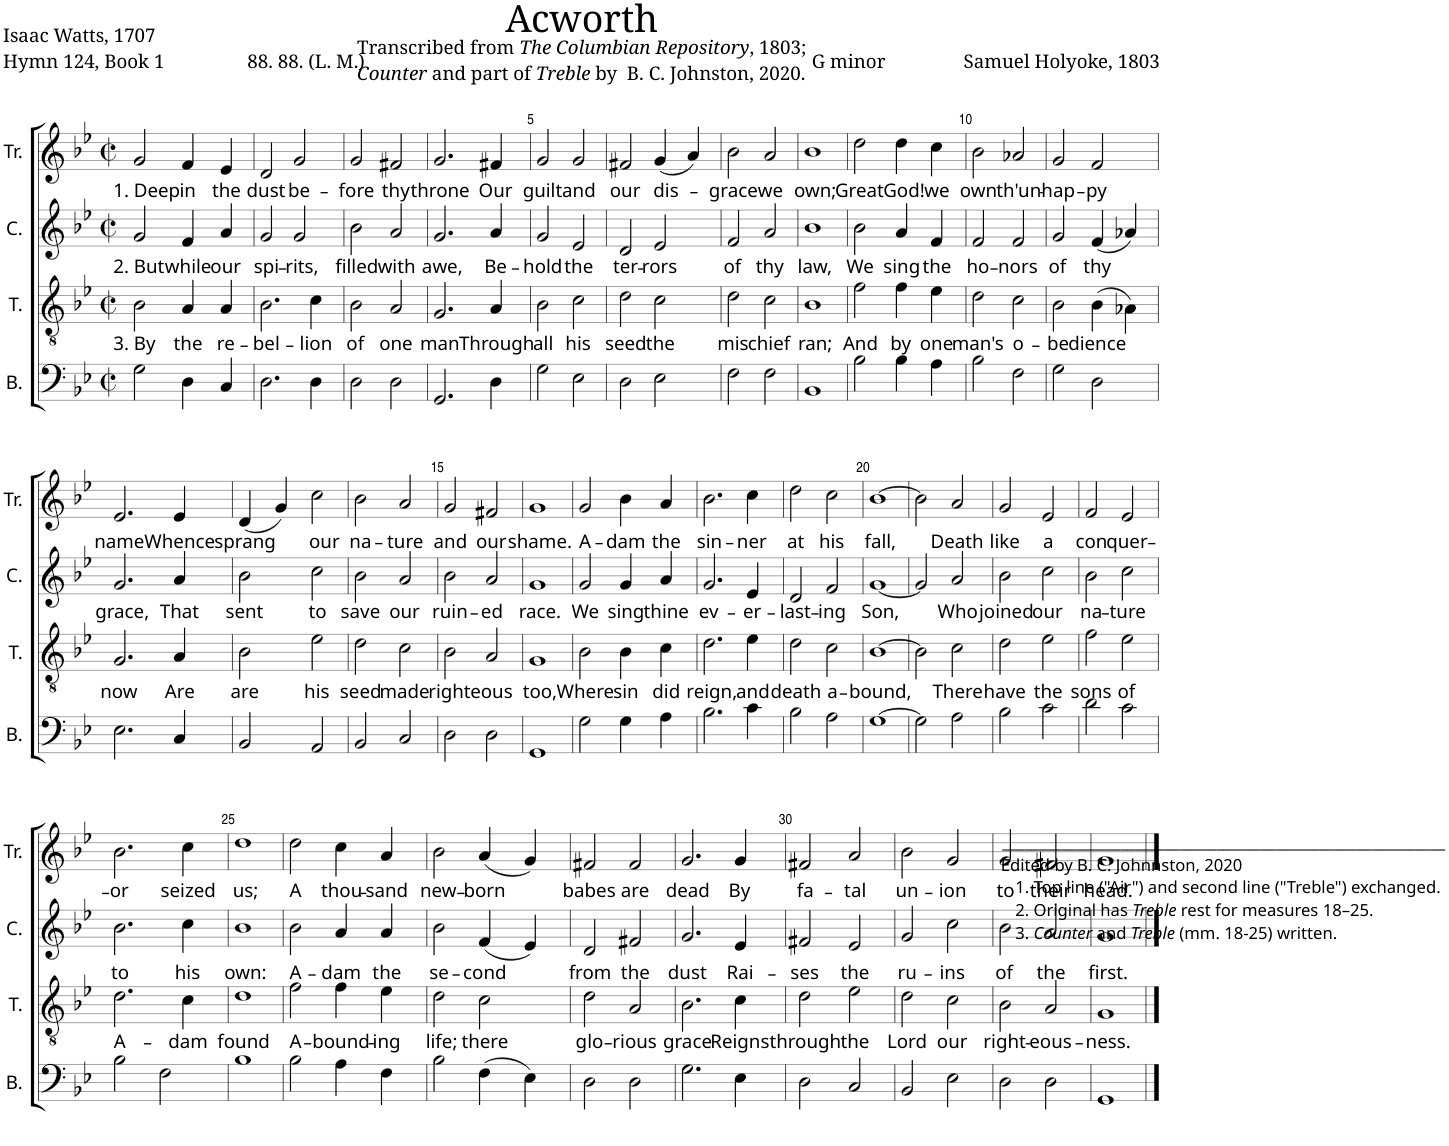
**kern	**kern	**text	**kern	**text	**kern	**text
*part4	*part3	*part3	*part2	*part2	*part1	*part1
*staff4	*staff3	*staff3	*staff2	*staff2	*staff1	*staff1
*I"B.	*I"T.	*	*I"C.	*	*I"Tr.	*
*I'B.	*I'T.	*	*I'C.	*	*I'Tr.	*
*clefF4	*clefGv2	*	*clefG2	*	*clefG2	*
*k[b-e-]	*k[b-e-]	*	*k[b-e-]	*	*k[b-e-]	*
*M2/2	*M2/2	*	*M2/2	*	*M2/2	*
*met(c|)	*met(c|)	*	*met(c|)	*	*met(c|)	*
=1	=1	=1	=1	=1	=1	=1
!	!	!LO:LY:b	!	!LO:LY:b	!	!LO:LY:b
2G\	2B-\	3. By	2g/	2. But	2g/	1. Deep
!	!	!LO:LY:b	!	!LO:LY:b	!	!LO:LY:b
4D\	4A/	the	4f/	while	4f/	in
!	!	!LO:LY:b	!	!LO:LY:b	!	!LO:LY:b
4C/	4A/	re-	4a/	our	4e-/	the
=2	=2	=2	=2	=2	=2	=2
!	!	!LO:LY:b	!	!LO:LY:b	!	!LO:LY:b
2.D\	2.B-\	-bel-	2g/	spi-	2d/	dust
!	!	!	!	!LO:LY:b	!	!LO:LY:b
.	.	.	2g/	-rits,	2g/	be-
!	!	!LO:LY:b	!	!	!	!
4D\	4c\	-lion	.	.	.	.
=3	=3	=3	=3	=3	=3	=3
!	!	!LO:LY:b	!	!LO:LY:b	!	!LO:LY:b
2D\	2B-\	of	2b-\	filled	2g/	-fore
!	!	!LO:LY:b	!	!LO:LY:b	!	!LO:LY:b
2D\	2A/	one	2a/	with	2f#X/	thy
=4	=4	=4	=4	=4	=4	=4
!	!	!LO:LY:b	!	!LO:LY:b	!	!LO:LY:b
2.GG/	2.G/	man	2.g/	awe,	2.g/	throne
!	!	!LO:LY:b	!	!LO:LY:b	!	!LO:LY:b
4D\	4A/	Through	4a/	Be-	4f#X/	Our
=5	=5	=5	=5	=5	=5	=5
!	!	!LO:LY:b	!	!LO:LY:b	!	!LO:LY:b
2G\	2B-\	all	2g/	-hold	2g/	guilt
!	!	!LO:LY:b	!	!LO:LY:b	!	!LO:LY:b
2E-\	2c\	his	2e-/	the	2g/	and
=6	=6	=6	=6	=6	=6	=6
!	!	!LO:LY:b	!	!LO:LY:b	!	!LO:LY:b
2D\	2d\	seed	2d/	ter-	2f#X/	our
!	!	!LO:LY:b	!	!LO:LY:b	!	!LO:LY:b
2E-\	2c\	the	2e-/	-rors	(4g/	dis-
.	.	.	.	.	4a/)	.
=7	=7	=7	=7	=7	=7	=7
!	!	!LO:LY:b	!	!LO:LY:b	!	!LO:LY:b
2F\	2d\	mis-	2f/	of	2b-\	-grace
!	!	!LO:LY:b	!	!LO:LY:b	!	!LO:LY:b
2F\	2c\	-chief	2a/	thy	2a/	we
=8	=8	=8	=8	=8	=8	=8
!	!	!LO:LY:b	!	!LO:LY:b	!	!LO:LY:b
1BB-	1B-	ran;	1b-	law,	1b-	own;
=9	=9	=9	=9	=9	=9	=9
!	!	!LO:LY:b	!	!LO:LY:b	!	!LO:LY:b
2B-\	2f\	And	2b-\	We	2dd\	Great
!	!	!LO:LY:b	!	!LO:LY:b	!	!LO:LY:b
4B-\	4f\	by	4a/	sing	4dd\	God!
!	!	!LO:LY:b	!	!LO:LY:b	!	!LO:LY:b
4A\	4e-\	one	4f/	the	4cc\	we
=10	=10	=10	=10	=10	=10	=10
!	!	!LO:LY:b	!	!LO:LY:b	!	!LO:LY:b
2B-\	2d\	man's	2f/	ho-	2b-\	own
!	!	!LO:LY:b	!	!LO:LY:b	!	!LO:LY:b
2F\	2c\	o-	2f/	-nors	2a-X/	th'un-
=11	=11	=11	=11	=11	=11	=11
!	!	!LO:LY:b	!	!LO:LY:b	!	!LO:LY:b
2G\	2B-\	-be-	2g/	of	2g/	-hap-
!	!	!LO:LY:b	!	!LO:LY:b	!	!LO:LY:b
2D\	(4B-\	-dience	(4f/	thy	2f/	-py
.	4A-X\)	.	4a-X/)	.	.	.
!!LO:LB:g=z
=12	=12	=12	=12	=12	=12	=12
!	!	!LO:LY:b	!	!LO:LY:b	!	!LO:LY:b
2.E-\	2.G/	now	2.g/	grace,	2.e-/	name
!	!	!LO:LY:b	!	!LO:LY:b	!	!LO:LY:b
4C/	4A/	Are	4a/	That	4e-/	Whence
=13	=13	=13	=13	=13	=13	=13
!	!	!LO:LY:b	!	!LO:LY:b	!	!LO:LY:b
2BB-/	2B-\	are	2b-\	sent	(4d/	sprang
.	.	.	.	.	4g/)	.
!	!	!LO:LY:b	!	!LO:LY:b	!	!LO:LY:b
2AA/	2e-\	his	2cc\	to	2cc\	our
=14	=14	=14	=14	=14	=14	=14
!	!	!LO:LY:b	!	!LO:LY:b	!	!LO:LY:b
2BB-/	2d\	seed	2b-\	save	2b-\	na-
!	!	!LO:LY:b	!	!LO:LY:b	!	!LO:LY:b
2C/	2c\	made	2a/	our	2a/	-ture
=15	=15	=15	=15	=15	=15	=15
!	!	!LO:LY:b	!	!LO:LY:b	!	!LO:LY:b
2D\	2B-\	right-	2b-\	ruin-	2g/	and
!	!	!LO:LY:b	!	!LO:LY:b	!	!LO:LY:b
2D\	2A/	-eous	2a/	-ed	2f#X/	our
=16	=16	=16	=16	=16	=16	=16
!	!	!LO:LY:b	!	!LO:LY:b	!	!LO:LY:b
1GG	1G	too,	1g	race.	1g	shame.
=17	=17	=17	=17	=17	=17	=17
!	!	!LO:LY:b	!	!LO:LY:b	!	!LO:LY:b
2G\	2B-\	Where	2g/	We	2g/	A-
!	!	!LO:LY:b	!	!LO:LY:b	!	!LO:LY:b
4G\	4B-\	sin	4g/	sing	4b-\	-dam
!	!	!LO:LY:b	!	!LO:LY:b	!	!LO:LY:b
4A\	4c\	did	4a/	thine	4a/	the
=18	=18	=18	=18	=18	=18	=18
!	!	!LO:LY:b	!	!LO:LY:b	!	!LO:LY:b
2.B-\	2.d\	reign,	2.g/	ev-	2.b-\	sin-
!	!	!LO:LY:b	!	!LO:LY:b	!	!LO:LY:b
4c\	4e-\	and	4e-/	-er-	4cc\	-ner
=19	=19	=19	=19	=19	=19	=19
!	!	!LO:LY:b	!	!LO:LY:b	!	!LO:LY:b
2B-\	2d\	death	2d/	-last-	2dd\	at
!	!	!LO:LY:b	!	!LO:LY:b	!	!LO:LY:b
2A\	2c\	a-	2f/	-ing	2cc\	his
=20	=20	=20	=20	=20	=20	=20
!	!	!LO:LY:b	!	!LO:LY:b	!	!LO:LY:b
[1G	[1B-	-bound,	[1g	Son,	[1b-	fall,
=21	=21	=21	=21	=21	=21	=21
2G\]	2B-\]	.	2g/]	.	2b-\]	.
!	!	!LO:LY:b	!	!LO:LY:b	!	!LO:LY:b
2A\	2c\	There	2a/	Who	2a/	Death
=22	=22	=22	=22	=22	=22	=22
!LO:TX:b:t=____________________________________________________________	!	!	!	!	!	!
!LO:TX:b:t=Edited by B. C. Johnnston, 2020	!	!	!	!	!	!
!LO:TX:b:t=1. Top line ("Air") and second line ("Treble") exchanged.	!	!	!	!	!	!
!LO:TX:b:t=2. Original has	!	!	!	!	!	!
!LO:TX:b:i:t=Treble	!	!	!	!	!	!
!LO:TX:b:t=rest for measures 18–25.	!	!	!	!	!	!
!LO:TX:b:t=3.	!	!	!	!	!	!
!LO:TX:b:i:t=Counter	!	!	!	!	!	!
!LO:TX:b:t=and	!	!	!	!	!	!
!LO:TX:b:i:t=Treble	!	!	!	!	!	!
!LO:TX:b:t=(mm. 18-25) written.	!	!	!	!	!	!
!	!	!LO:LY:b	!	!LO:LY:b	!	!LO:LY:b
2B-\	2d\	have	2b-\	joined	2g/	like
!	!	!LO:LY:b	!	!LO:LY:b	!	!LO:LY:b
2c\	2e-\	the	2cc\	our	2e-/	a
=23	=23	=23	=23	=23	=23	=23
!	!	!LO:LY:b	!	!LO:LY:b	!	!LO:LY:b
2d\	2f\	sons	2b-\	na-	2f/	con-
!	!	!LO:LY:b	!	!LO:LY:b	!	!LO:LY:b
2c\	2e-\	of	2cc\	-ture	2e-/	-quer-
!!LO:LB:g=z
=24	=24	=24	=24	=24	=24	=24
!	!	!LO:LY:b	!	!LO:LY:b	!	!LO:LY:b
2B-\	2.d\	A-	2.b-\	to	2.b-\	-or
2F\	.	.	.	.	.	.
!	!	!LO:LY:b	!	!LO:LY:b	!	!LO:LY:b
.	4c\	-dam	4cc\	his	4cc\	seized
=25	=25	=25	=25	=25	=25	=25
!	!	!LO:LY:b	!	!LO:LY:b	!	!LO:LY:b
1B-	1d	found	1b-	own:	1dd	us;
=26	=26	=26	=26	=26	=26	=26
!	!	!LO:LY:b	!	!LO:LY:b	!	!LO:LY:b
2B-\	2f\	A-	2b-\	A-	2dd\	A
!	!	!LO:LY:b	!	!LO:LY:b	!	!LO:LY:b
4A\	4f\	-bound-	4a/	-dam	4cc\	thou-
!	!	!LO:LY:b	!	!LO:LY:b	!	!LO:LY:b
4F\	4e-\	-ing	4a/	the	4a/	-sand
=27	=27	=27	=27	=27	=27	=27
!	!	!LO:LY:b	!	!LO:LY:b	!	!LO:LY:b
2B-\	2d\	life;	2b-\	se-	2b-\	new-
!	!	!LO:LY:b	!	!LO:LY:b	!	!LO:LY:b
(4F\	2c\	there	(4f/	-cond	(4a/	-born
4E-\)	.	.	4e-/)	.	4g/)	.
=28	=28	=28	=28	=28	=28	=28
!	!	!LO:LY:b	!	!LO:LY:b	!	!LO:LY:b
2D\	2d\	glo-	2d/	from	2f#X/	babes
!	!	!LO:LY:b	!	!LO:LY:b	!	!LO:LY:b
2D\	2A/	-rious	2f#X/	the	2f#/	are
=29	=29	=29	=29	=29	=29	=29
!	!	!LO:LY:b	!	!LO:LY:b	!	!LO:LY:b
2.G\	2.B-\	grace	2.g/	dust	2.g/	dead
!	!	!LO:LY:b	!	!LO:LY:b	!	!LO:LY:b
4E-\	4c\	Reigns	4e-/	Rai-	4g/	By
=30	=30	=30	=30	=30	=30	=30
!	!	!LO:LY:b	!	!LO:LY:b	!	!LO:LY:b
2D\	2d\	through	2f#X/	-ses	2f#X/	fa-
!	!	!LO:LY:b	!	!LO:LY:b	!	!LO:LY:b
2C/	2e-\	the	2e-/	the	2a/	-tal
=31	=31	=31	=31	=31	=31	=31
!	!	!LO:LY:b	!	!LO:LY:b	!	!LO:LY:b
2BB-/	2d\	Lord	2g/	ru-	2b-\	un-
!	!	!LO:LY:b	!	!LO:LY:b	!	!LO:LY:b
2E-\	2c\	our	2cc\	-ins	2g/	-ion
=32	=32	=32	=32	=32	=32	=32
!	!	!LO:LY:b	!	!LO:LY:b	!	!LO:LY:b
2D\	2B-\	right-	2b-\	of	2g/	to
!	!	!LO:LY:b	!	!LO:LY:b	!	!LO:LY:b
2D\	2A/	-eous-	2a/	the	2f#X/	their
=33	=33	=33	=33	=33	=33	=33
!	!	!LO:LY:b	!	!LO:LY:b	!	!LO:LY:b
1GG	1G	-ness.	1g	first.	1g	head.
==	==	==	==	==	==	==
*-	*-	*-	*-	*-	*-	*-
